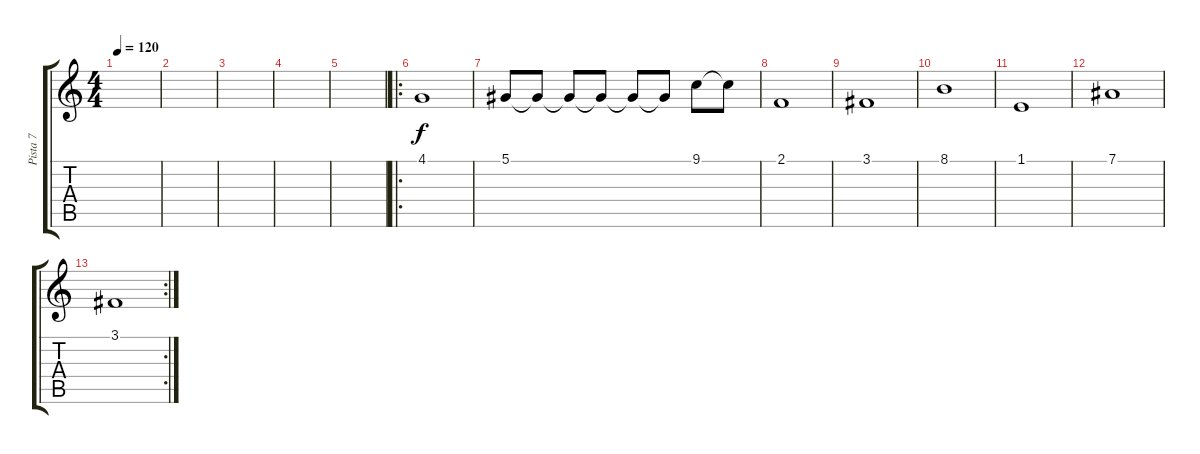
\track ("Pista 7" "Pista 7") {instrument choiraahs}
\staff {score tabs}
\tuning (Eb4 Bb3 Gb3 Db3 Ab2 Eb2) {hide}
\ts (4 4)
\tempo 120
\clef g2
\ks c
|
|
|
|
|
\ro
4.1.1 |
5.1.8 5.1{t}.8 5.1{t}.8 5.1{t}.8 5.1{t}.8 5.1{t}.8 9.1.8 9.1{t}.8 |
2.1.1 |
3.1.1 |
8.1.1 |
1.1.1 |
7.1.1 |
\rc 2
3.1.1
